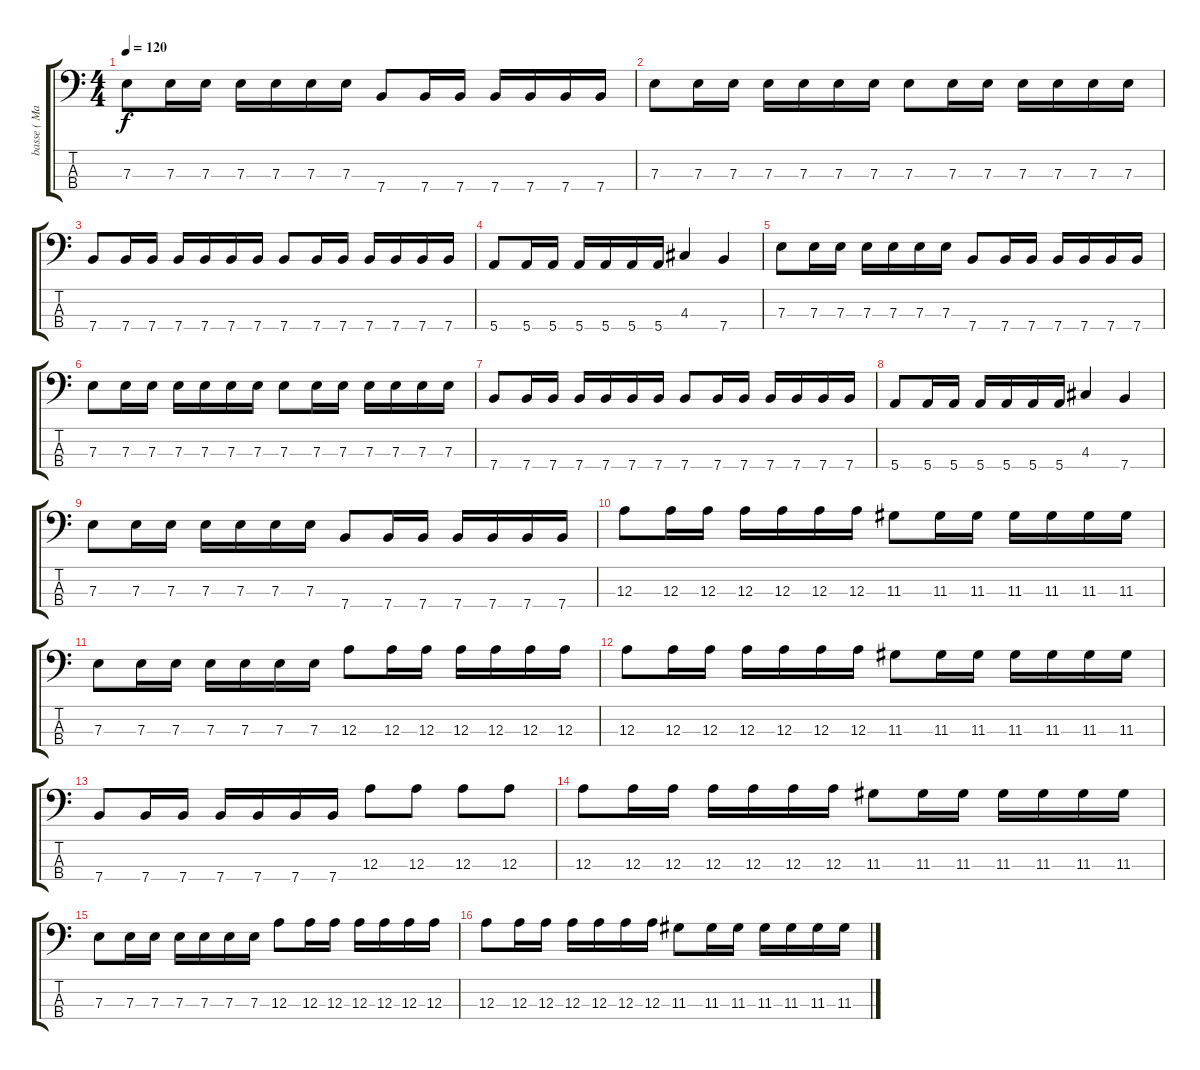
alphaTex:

\track ("basse ( Mark ) " "basse ( Ma") {instrument electricbasspick}
\staff {score tabs}
\tuning (G2 D2 A1 E1) {hide}
\ts (4 4)
\tempo 120
\clef f4
\ks c
7.3.8{dy f} 7.3.16 7.3.16 7.3.16 7.3.16 7.3.16 7.3.16 7.4.8 7.4.16 7.4.16 7.4.16 7.4.16 7.4.16 7.4.16 |
7.3.8 7.3.16 7.3.16 7.3.16 7.3.16 7.3.16 7.3.16 7.3.8 7.3.16 7.3.16 7.3.16 7.3.16 7.3.16 7.3.16 |
7.4.8 7.4.16 7.4.16 7.4.16 7.4.16 7.4.16 7.4.16 7.4.8 7.4.16 7.4.16 7.4.16 7.4.16 7.4.16 7.4.16 |
5.4.8 5.4.16 5.4.16 5.4.16 5.4.16 5.4.16 5.4.16 4.3.4 7.4.4 |
7.3.8 7.3.16 7.3.16 7.3.16 7.3.16 7.3.16 7.3.16 7.4.8 7.4.16 7.4.16 7.4.16 7.4.16 7.4.16 7.4.16 |
7.3.8 7.3.16 7.3.16 7.3.16 7.3.16 7.3.16 7.3.16 7.3.8 7.3.16 7.3.16 7.3.16 7.3.16 7.3.16 7.3.16 |
7.4.8 7.4.16 7.4.16 7.4.16 7.4.16 7.4.16 7.4.16 7.4.8 7.4.16 7.4.16 7.4.16 7.4.16 7.4.16 7.4.16 |
5.4.8 5.4.16 5.4.16 5.4.16 5.4.16 5.4.16 5.4.16 4.3.4 7.4.4 |
7.3.8 7.3.16 7.3.16 7.3.16 7.3.16 7.3.16 7.3.16 7.4.8 7.4.16 7.4.16 7.4.16 7.4.16 7.4.16 7.4.16 |
12.3.8 12.3.16 12.3.16 12.3.16 12.3.16 12.3.16 12.3.16 11.3.8 11.3.16 11.3.16 11.3.16 11.3.16 11.3.16 11.3.16 |
7.3.8 7.3.16 7.3.16 7.3.16 7.3.16 7.3.16 7.3.16 12.3.8 12.3.16 12.3.16 12.3.16 12.3.16 12.3.16 12.3.16 |
12.3.8 12.3.16 12.3.16 12.3.16 12.3.16 12.3.16 12.3.16 11.3.8 11.3.16 11.3.16 11.3.16 11.3.16 11.3.16 11.3.16 |
7.4.8 7.4.16 7.4.16 7.4.16 7.4.16 7.4.16 7.4.16 12.3.8 12.3.8 12.3.8 12.3.8 |
12.3.8 12.3.16 12.3.16 12.3.16 12.3.16 12.3.16 12.3.16 11.3.8 11.3.16 11.3.16 11.3.16 11.3.16 11.3.16 11.3.16 |
7.3.8 7.3.16 7.3.16 7.3.16 7.3.16 7.3.16 7.3.16 12.3.8 12.3.16 12.3.16 12.3.16 12.3.16 12.3.16 12.3.16 |
12.3.8 12.3.16 12.3.16 12.3.16 12.3.16 12.3.16 12.3.16 11.3.8 11.3.16 11.3.16 11.3.16 11.3.16 11.3.16 11.3.16
